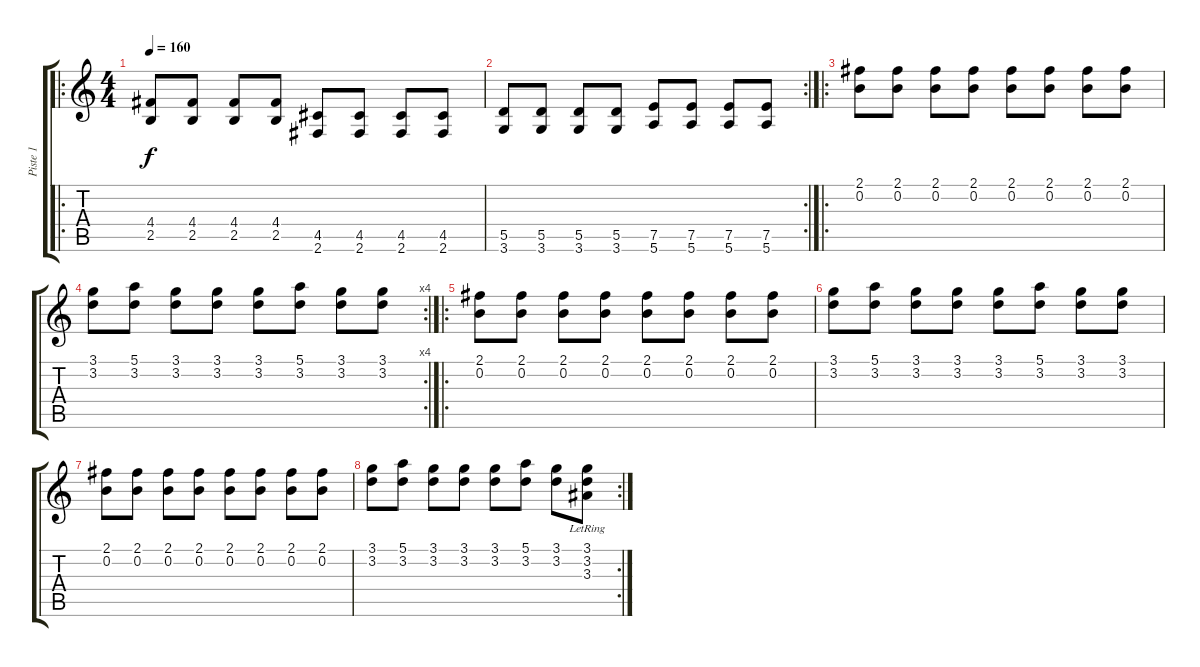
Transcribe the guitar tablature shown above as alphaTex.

\track ("Piste 1" "Piste 1") {instrument overdrivenguitar}
\staff {score tabs}
\tuning (E4 B3 G3 D3 A2 E2) {hide}
\ro
\ts (4 4)
\tempo 160
\clef g2
\ks c
(4.4 2.5).8{dy f} (4.4 2.5).8 (4.4 2.5).8 (4.4 2.5).8 (4.5 2.6).8 (4.5 2.6).8 (4.5 2.6).8 (4.5 2.6).8 |
\rc 2
(5.5 3.6).8 (5.5 3.6).8 (5.5 3.6).8 (5.5 3.6).8 (7.5 5.6).8 (7.5 5.6).8 (7.5 5.6).8 (7.5 5.6).8 |
\ro
(2.1 0.2).8 (2.1 0.2).8 (2.1 0.2).8 (2.1 0.2).8 (2.1 0.2).8 (2.1 0.2).8 (2.1 0.2).8 (2.1 0.2).8 |
\rc 4
(3.1 3.2).8 (5.1 3.2).8 (3.1 3.2).8 (3.1 3.2).8 (3.1 3.2).8 (5.1 3.2).8 (3.1 3.2).8 (3.1 3.2).8 |
\ro
(2.1 0.2).8 (2.1 0.2).8 (2.1 0.2).8 (2.1 0.2).8 (2.1 0.2).8 (2.1 0.2).8 (2.1 0.2).8 (2.1 0.2).8 |
(3.1 3.2).8 (5.1 3.2).8 (3.1 3.2).8 (3.1 3.2).8 (3.1 3.2).8 (5.1 3.2).8 (3.1 3.2).8 (3.1 3.2).8 |
(2.1 0.2).8 (2.1 0.2).8 (2.1 0.2).8 (2.1 0.2).8 (2.1 0.2).8 (2.1 0.2).8 (2.1 0.2).8 (2.1 0.2).8 |
\rc 2
(3.1 3.2).8 (5.1 3.2).8 (3.1 3.2).8 (3.1 3.2).8 (3.1 3.2).8 (5.1 3.2).8 (3.1 3.2).8 (3.1{lr} 3.2{lr} 3.3{lr}).8
